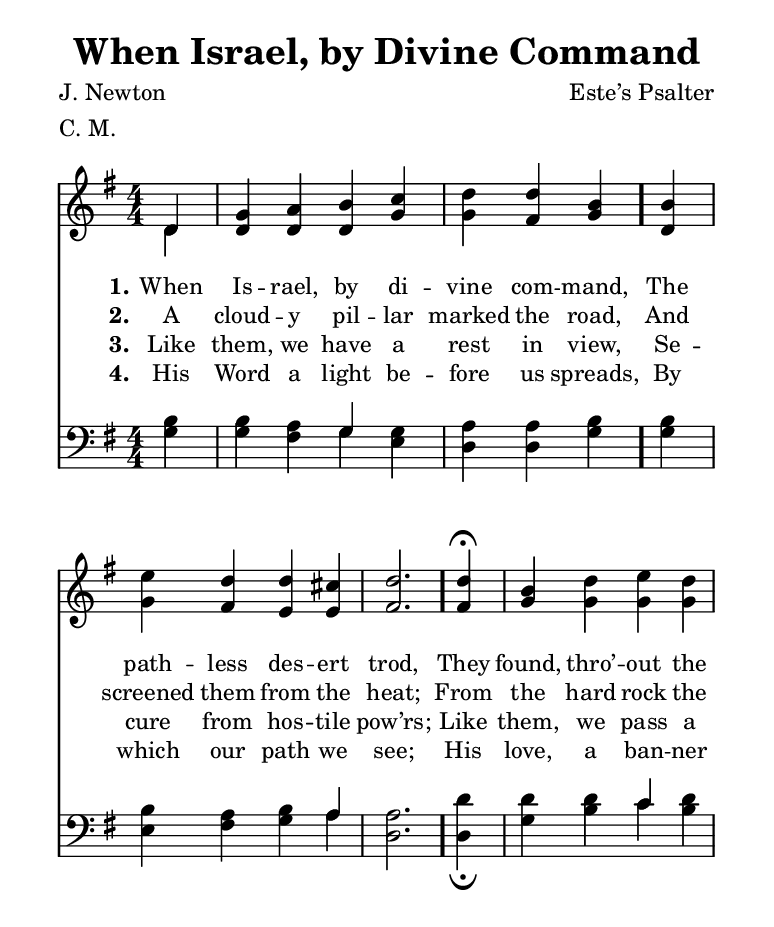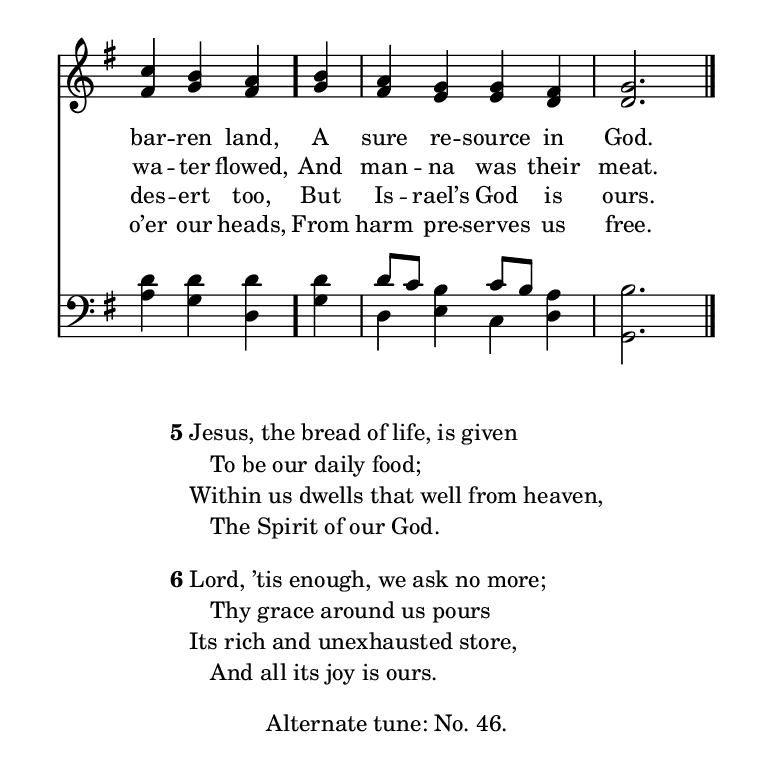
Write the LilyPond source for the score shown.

\include "common/global.ily"
\paper {
  \include "common/paper.ily"
  ragged-bottom = ##t
}

\header{
  hymnnumber = "286"
  title = "When Israel, by Divine Command"
  tunename = "Dumferline"
  meter = "C. M."
  poet = "J. Newton"
  composer = "Este’s Psalter"
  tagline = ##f
}

ta = { \tempo 4=80 }
tb = { \tempo 4=40 }

global = {
  \include "common/overrides.ily"
  \override Staff.TimeSignature.style = #'numbered
  \time 4/4
  \override Score.MetronomeMark.transparent = ##t % hide all fermata changes too
  \ta
  \key g \major
  \partial 4
  \autoBeamOff
}

notesSoprano = {
\global
\relative c' {

  d4 | g a b c | d d b
  b4 | e d d cis | d2.
  \tb d4\fermata \ta | b d e d | c b a
  b4 | a g g fis | g2.

  \bar "|."

}
}

notesAlto = {
\global
\relative e' {

  d4 | d d d g | g fis g
  d4 | g fis e e | fis2.
  fis4 | g g g g | fis g fis
  g4 | fis e e d | d2.

}
}

notesTenor = {
\global
\relative a {

  b4 | b a g g | a a b
  b4 | b a b a | a2.
  d4 | d d c d | d d d
  d4 | d8[ c] b4 c8[ b] a4 | b2.

}
}

notesBass = {
\global
\relative f {

  g4 | g fis g e | d d g
  g | e fis g a | d,2.
  d4_\fermata | g b c b | a g d
  g4 | d e c d | g,2.

}
}

wordsA = \lyricmode {
\set stanza = "1."

When Is -- rael, by di -- vine com -- mand, \bar "."
The path -- less des -- ert trod, \bar "."
They found, thro’ -- out the bar -- ren land, \bar "."
A sure re -- source in God. \bar "."

}

wordsB = \lyricmode {
\set stanza = "2."

A cloud -- y pil -- lar marked the road,
And screened them from the heat;
From the hard rock the wa -- ter flowed,
And man -- na was their meat.

}

wordsC = \lyricmode {
\set stanza = "3."

Like them, we have a rest in view,
Se -- cure from hos -- tile pow’rs;
Like them, we pass a des -- ert too,
But Is -- rael’s God is ours.

}

wordsD = \lyricmode {
\set stanza = "4."

His Word a light be -- fore us spreads,
By which our path we see;
His love, a ban -- ner o’er our heads,
From harm pre -- serves us free.

}

wordsE = \markuplist {

\line { Jesus, the bread of life, is given }
\line { { \hspace #2 } To be our daily food; }
\line { Within us dwells that well from heaven, }
\line { { \hspace #2 } The Spirit of our God. }

}

wordsF = \markuplist {

\line { Lord, ’tis enough, we ask no more; }
\line { { \hspace #2 } Thy grace around us pours }
\line { Its rich and unexhausted store, }
\line { { \hspace #2 } And all its joy is ours. }

}

\score {
  \context ChoirStaff <<
    \context Staff = upper <<
      \set Staff.autoBeaming = ##f
      \set ChoirStaff.systemStartDelimiter = #'SystemStartBar
      \set ChoirStaff.printPartCombineTexts = ##f
      \partcombine #'(2 . 9) \notesSoprano \notesAlto
      \context NullVoice = sopranos { \voiceOne << \notesSoprano >> }
      \context Lyrics = one   \lyricsto sopranos \wordsA
      \context Lyrics = two   \lyricsto sopranos \wordsB
      \context Lyrics = three \lyricsto sopranos \wordsC
      \context Lyrics = four  \lyricsto sopranos \wordsD
    >>
    \context Staff = men <<
      \set Staff.autoBeaming = ##f
      \clef bass
      \set ChoirStaff.printPartCombineTexts = ##f
      \partcombine #'(2 . 9) \notesTenor \notesBass
    >>
  >>
  \layout {
    \include "common/layout.ily"
  }
  \midi{
    \include "common/midi.ily"
  }
}

\markup { \fill-line {
  \null
  \column {
    \line{ \bold 5 \column { \wordsE } }
    \vspace #1
    \line{ \bold 6 \column { \wordsF } }
  }
  \null
} }

\noPageBreak \markup { \vspace #2 \fill-line { \raise #2 \line { Alternate tune: No. 46. } } }

\version "2.19.49"  % necessary for upgrading to future LilyPond versions.

% vi:set et ts=2 sw=2 ai nocindent syntax=lilypond:
